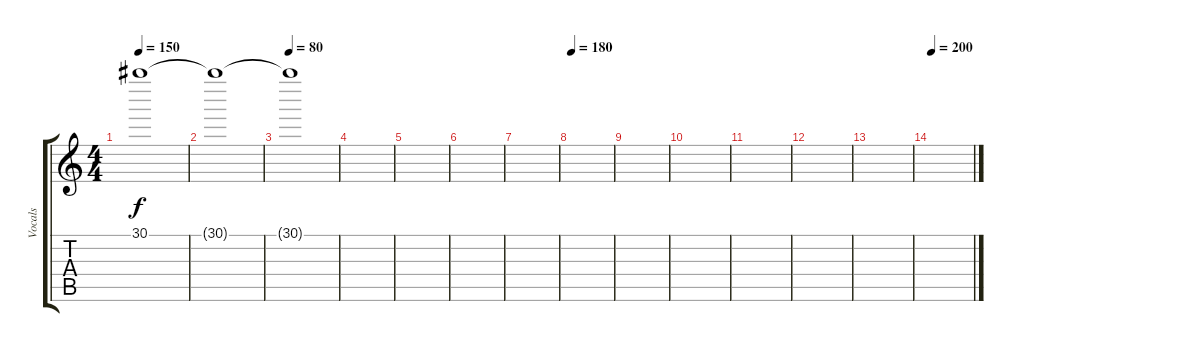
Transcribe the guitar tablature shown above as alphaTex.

\track ("Vocals" "Vocals") {instrument distortionguitar}
\staff {score tabs}
\tuning (E4 B3 G3 D3 A2 E2) {hide}
\ts (4 4)
\tempo 150
\clef g2
\ks c
30.1{t}.1{dy f} |
30.1{t}.1 |
\tempo 80
30.1{t}.1 |
|
|
|
|
\tempo 180
|
|
|
|
|
|
\tempo 200
